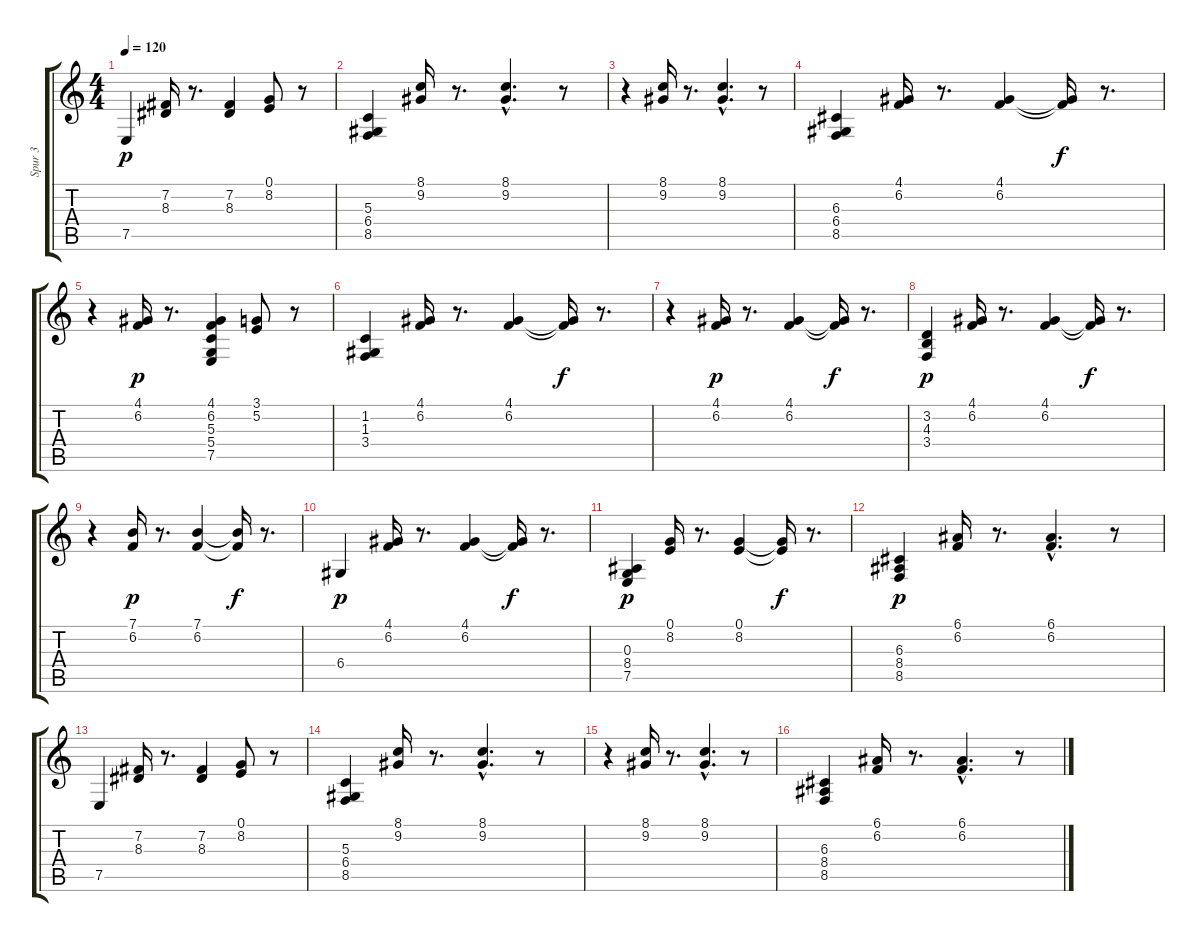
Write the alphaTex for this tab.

\track ("Spur 3" "Spur 3") {instrument stringensemble2}
\staff {score tabs}
\tuning (E4 B3 G3 D3 A2 E2) {hide}
\ts (4 4)
\tempo 120
\clef g2
\ks c
7.5.4{dy p} (7.2 8.3).16 r.8{d} (7.2 8.3).4 (0.1 8.2).8 r.8 |
(5.3 6.4 8.5).4 (8.1 9.2).16 r.8{d} (8.1{hac} 9.2{hac}).4{d} r.8 |
r.4 (8.1 9.2).16 r.8{d} (8.1{hac} 9.2{hac}).4{d} r.8 |
(6.3 6.4 8.5).4 (4.1 6.2).16 r.8{d} (4.1 6.2).4 (4.1{t} 6.2{t}).16{dy f} r.8{d} |
r.4 (4.1 6.2).16{dy p} r.8{d} (4.1 6.2 5.3 5.4 7.5).4 (3.1 5.2).8 r.8 |
(1.2 1.3 3.4).4 (4.1 6.2).16 r.8{d} (4.1 6.2).4 (4.1{t} 6.2{t}).16{dy f} r.8{d} |
r.4 (4.1 6.2).16{dy p} r.8{d} (4.1 6.2).4 (4.1{t} 6.2{t}).16{dy f} r.8{d} |
(3.2 4.3 3.4).4{dy p} (4.1 6.2).16 r.8{d} (4.1 6.2).4 (4.1{t} 6.2{t}).16{dy f} r.8{d} |
r.4 (7.1 6.2).16{dy p} r.8{d} (7.1 6.2).4 (7.1{t} 6.2{t}).16{dy f} r.8{d} |
6.4.4{dy p} (4.1 6.2).16 r.8{d} (4.1 6.2).4 (4.1{t} 6.2{t}).16{dy f} r.8{d} |
(0.3 8.4 7.5).4{dy p} (0.1 8.2).16 r.8{d} (0.1 8.2).4 (0.1{t} 8.2{t}).16{dy f} r.8{d} |
(6.3 8.4 8.5).4{dy p} (6.1 6.2).16 r.8{d} (6.1{hac} 6.2{hac}).4{d} r.8 |
7.5.4 (7.2 8.3).16 r.8{d} (7.2 8.3).4 (0.1 8.2).8 r.8 |
(5.3 6.4 8.5).4 (8.1 9.2).16 r.8{d} (8.1{hac} 9.2{hac}).4{d} r.8 |
r.4 (8.1 9.2).16 r.8{d} (8.1{hac} 9.2{hac}).4{d} r.8 |
(6.3 8.4 8.5).4 (6.1 6.2).16 r.8{d} (6.1{hac} 6.2{hac}).4{d} r.8
